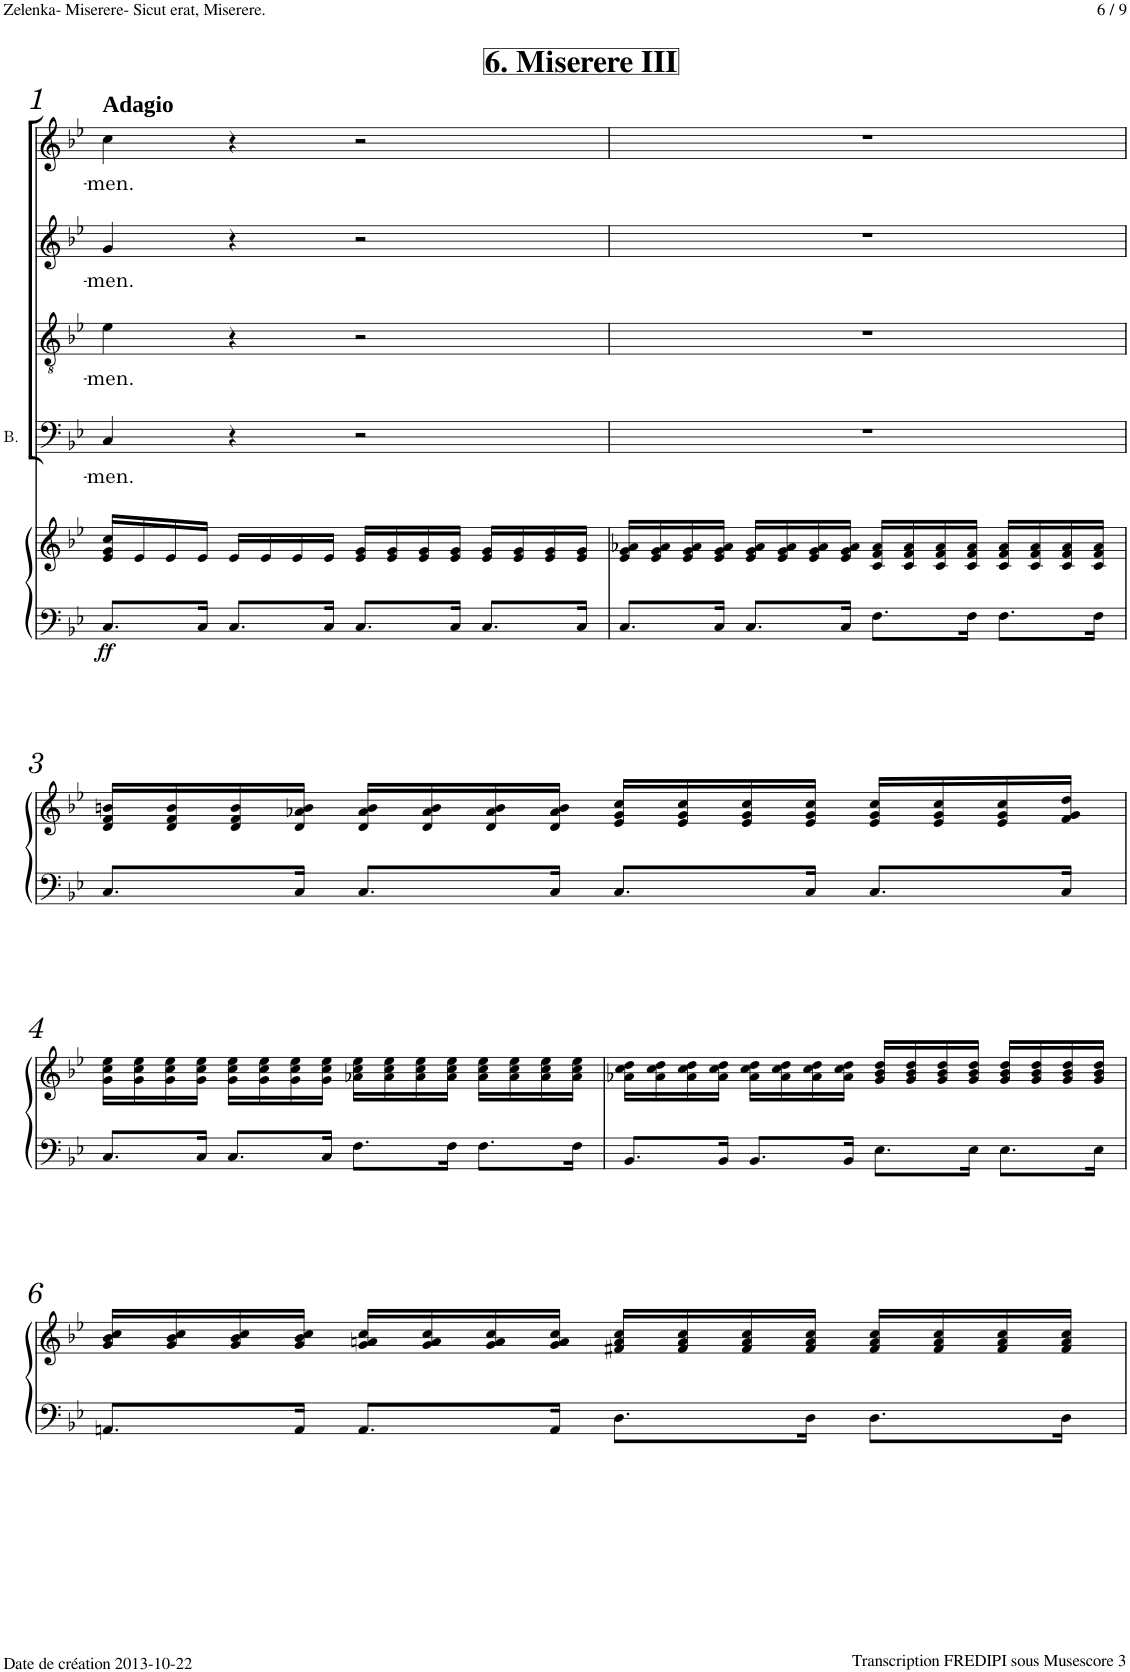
**kern	**kern	**dynam	**kern	**text	**kern	**text	**kern	**text	**kern	**text
*part5	*part5	*part5	*part4	*part4	*part3	*part3	*part2	*part2	*part1	*part1
*staff6	*staff5	*staff5/6	*staff4	*staff4	*staff3	*staff3	*staff2	*staff2	*staff1	*staff1
*I"Piano	*	*	*I"Basse	*	*I"Ténor	*	*I"Alto	*	*I"Soprano	*
*I'Pno	*	*	*I'B.	*	*	*	*	*	*	*
!!LO:PB:g=z
*clefF4	*clefG2	*	*clefF4	*	*clefGv2	*	*clefG2	*	*clefG2	*
*k[b-e-]	*k[b-e-]	*	*k[b-e-]	*	*k[b-e-]	*	*k[b-e-]	*	*k[b-e-]	*
*M4/4	*M4/4	*	*M4/4	*	*M4/4	*	*M4/4	*	*M4/4	*
*met(c)	*met(c)	*	*met(c)	*	*met(c)	*	*met(c)	*	*met(c)	*
=1	=1	=1	=1	=1	=1	=1	=1	=1	=1	=1
!	!	!	!	!	!	!	!	!	!LO:TX:a:B:t=Adagio	!
!	!	!LO:DY:b=2	!	!LO:LY:b	!	!LO:LY:b	!	!LO:LY:b	!	!LO:LY:b
8.C/L	16e-/ 16g/ 16cc/LL	ff	4C/	-men.	4e-\	-men.	4g/	-men.	4cc\	-men.
.	16e-/	.	.	.	.	.	.	.	.	.
.	16e-/	.	.	.	.	.	.	.	.	.
16C/Jk	16e-/JJ	.	.	.	.	.	.	.	.	.
8.C/L	16e-/LL	.	4r	.	4r	.	4r	.	4r	.
.	16e-/	.	.	.	.	.	.	.	.	.
.	16e-/	.	.	.	.	.	.	.	.	.
16C/Jk	16e-/JJ	.	.	.	.	.	.	.	.	.
8.C/L	16e-/ 16g/LL	.	2r	.	2r	.	2r	.	2r	.
.	16e-/ 16g/	.	.	.	.	.	.	.	.	.
.	16e-/ 16g/	.	.	.	.	.	.	.	.	.
16C/Jk	16e-/ 16g/JJ	.	.	.	.	.	.	.	.	.
8.C/L	16e-/ 16g/LL	.	.	.	.	.	.	.	.	.
.	16e-/ 16g/	.	.	.	.	.	.	.	.	.
.	16e-/ 16g/	.	.	.	.	.	.	.	.	.
16C/Jk	16e-/ 16g/JJ	.	.	.	.	.	.	.	.	.
=2	=2	=2	=2	=2	=2	=2	=2	=2	=2	=2
8.C/L	16e-/ 16g/ 16a-X/LL	.	1r	.	1r	.	1r	.	1r	.
.	16e-/ 16g/ 16a-/	.	.	.	.	.	.	.	.	.
.	16e-/ 16g/ 16a-/	.	.	.	.	.	.	.	.	.
16C/Jk	16e-/ 16g/ 16a-/JJ	.	.	.	.	.	.	.	.	.
8.C/L	16e-/ 16g/ 16a-/LL	.	.	.	.	.	.	.	.	.
.	16e-/ 16g/ 16a-/	.	.	.	.	.	.	.	.	.
.	16e-/ 16g/ 16a-/	.	.	.	.	.	.	.	.	.
16C/Jk	16e-/ 16g/ 16a-/JJ	.	.	.	.	.	.	.	.	.
8.F\L	16c/ 16f/ 16a-/LL	.	.	.	.	.	.	.	.	.
.	16c/ 16f/ 16a-/	.	.	.	.	.	.	.	.	.
.	16c/ 16f/ 16a-/	.	.	.	.	.	.	.	.	.
16F\Jk	16c/ 16f/ 16a-/JJ	.	.	.	.	.	.	.	.	.
8.F\L	16c/ 16f/ 16a-/LL	.	.	.	.	.	.	.	.	.
.	16c/ 16f/ 16a-/	.	.	.	.	.	.	.	.	.
.	16c/ 16f/ 16a-/	.	.	.	.	.	.	.	.	.
16F\Jk	16c/ 16f/ 16a-/JJ	.	.	.	.	.	.	.	.	.
!!LO:LB:g=z
=3	=3	=3	=3	=3	=3	=3	=3	=3	=3	=3
8.C/L	16d/ 16f/ 16bn/LL	.	1r	.	1r	.	1r	.	1r	.
.	16d/ 16f/ 16b/	.	.	.	.	.	.	.	.	.
.	16d/ 16f/ 16b/	.	.	.	.	.	.	.	.	.
16C/Jk	16d/ 16a-X/ 16b/JJ	.	.	.	.	.	.	.	.	.
8.C/L	16d/ 16a-/ 16b/LL	.	.	.	.	.	.	.	.	.
.	16d/ 16a-/ 16b/	.	.	.	.	.	.	.	.	.
.	16d/ 16a-/ 16b/	.	.	.	.	.	.	.	.	.
16C/Jk	16d/ 16a-/ 16b/JJ	.	.	.	.	.	.	.	.	.
8.C/L	16e-/ 16g/ 16cc/LL	.	.	.	.	.	.	.	.	.
.	16e-/ 16g/ 16cc/	.	.	.	.	.	.	.	.	.
.	16e-/ 16g/ 16cc/	.	.	.	.	.	.	.	.	.
16C/Jk	16e-/ 16g/ 16cc/JJ	.	.	.	.	.	.	.	.	.
8.C/L	16e-/ 16g/ 16cc/LL	.	.	.	.	.	.	.	.	.
.	16e-/ 16g/ 16cc/	.	.	.	.	.	.	.	.	.
.	16e-/ 16g/ 16cc/	.	.	.	.	.	.	.	.	.
16C/Jk	16f/ 16g/ 16dd/JJ	.	.	.	.	.	.	.	.	.
!!LO:LB:g=z
=4	=4	=4	=4	=4	=4	=4	=4	=4	=4	=4
8.C/L	16g\ 16cc\ 16ee-\LL	.	1r	.	1r	.	1r	.	1r	.
.	16g\ 16cc\ 16ee-\	.	.	.	.	.	.	.	.	.
.	16g\ 16cc\ 16ee-\	.	.	.	.	.	.	.	.	.
16C/Jk	16g\ 16cc\ 16ee-\JJ	.	.	.	.	.	.	.	.	.
8.C/L	16g\ 16cc\ 16ee-\LL	.	.	.	.	.	.	.	.	.
.	16g\ 16cc\ 16ee-\	.	.	.	.	.	.	.	.	.
.	16g\ 16cc\ 16ee-\	.	.	.	.	.	.	.	.	.
16C/Jk	16g\ 16cc\ 16ee-\JJ	.	.	.	.	.	.	.	.	.
8.F\L	16a-X\ 16cc\ 16ee-\LL	.	.	.	.	.	.	.	.	.
.	16a-\ 16cc\ 16ee-\	.	.	.	.	.	.	.	.	.
.	16a-\ 16cc\ 16ee-\	.	.	.	.	.	.	.	.	.
16F\Jk	16a-\ 16cc\ 16ee-\JJ	.	.	.	.	.	.	.	.	.
8.F\L	16a-\ 16cc\ 16ee-\LL	.	.	.	.	.	.	.	.	.
.	16a-\ 16cc\ 16ee-\	.	.	.	.	.	.	.	.	.
.	16a-\ 16cc\ 16ee-\	.	.	.	.	.	.	.	.	.
16F\Jk	16a-\ 16cc\ 16ee-\JJ	.	.	.	.	.	.	.	.	.
=5	=5	=5	=5	=5	=5	=5	=5	=5	=5	=5
8.BB-/L	16a-X\ 16cc\ 16dd\LL	.	1r	.	1r	.	1r	.	1r	.
.	16a-\ 16cc\ 16dd\	.	.	.	.	.	.	.	.	.
.	16a-\ 16cc\ 16dd\	.	.	.	.	.	.	.	.	.
16BB-/Jk	16a-\ 16cc\ 16dd\JJ	.	.	.	.	.	.	.	.	.
8.BB-/L	16a-\ 16cc\ 16dd\LL	.	.	.	.	.	.	.	.	.
.	16a-\ 16cc\ 16dd\	.	.	.	.	.	.	.	.	.
.	16a-\ 16cc\ 16dd\	.	.	.	.	.	.	.	.	.
16BB-/Jk	16a-\ 16cc\ 16dd\JJ	.	.	.	.	.	.	.	.	.
8.E-\L	16g/ 16b-/ 16dd/LL	.	.	.	.	.	.	.	.	.
.	16g/ 16b-/ 16dd/	.	.	.	.	.	.	.	.	.
.	16g/ 16b-/ 16dd/	.	.	.	.	.	.	.	.	.
16E-\Jk	16g/ 16b-/ 16dd/JJ	.	.	.	.	.	.	.	.	.
8.E-\L	16g/ 16b-/ 16dd/LL	.	.	.	.	.	.	.	.	.
.	16g/ 16b-/ 16dd/	.	.	.	.	.	.	.	.	.
.	16g/ 16b-/ 16dd/	.	.	.	.	.	.	.	.	.
16E-\Jk	16g/ 16b-/ 16dd/JJ	.	.	.	.	.	.	.	.	.
!!LO:LB:g=z
=6	=6	=6	=6	=6	=6	=6	=6	=6	=6	=6
8.AAn/L	16g/ 16b-/ 16cc/LL	.	1r	.	1r	.	1r	.	1r	.
.	16g/ 16b-/ 16cc/	.	.	.	.	.	.	.	.	.
.	16g/ 16b-/ 16cc/	.	.	.	.	.	.	.	.	.
16AA/Jk	16g/ 16b-/ 16cc/JJ	.	.	.	.	.	.	.	.	.
8.AA/L	16g/ 16an/ 16cc/LL	.	.	.	.	.	.	.	.	.
.	16g/ 16a/ 16cc/	.	.	.	.	.	.	.	.	.
.	16g/ 16a/ 16cc/	.	.	.	.	.	.	.	.	.
16AA/Jk	16g/ 16a/ 16cc/JJ	.	.	.	.	.	.	.	.	.
8.D\L	16f#X/ 16a/ 16cc/LL	.	.	.	.	.	.	.	.	.
.	16f#/ 16a/ 16cc/	.	.	.	.	.	.	.	.	.
.	16f#/ 16a/ 16cc/	.	.	.	.	.	.	.	.	.
16D\Jk	16f#/ 16a/ 16cc/JJ	.	.	.	.	.	.	.	.	.
8.D\L	16f#/ 16a/ 16cc/LL	.	.	.	.	.	.	.	.	.
.	16f#/ 16a/ 16cc/	.	.	.	.	.	.	.	.	.
.	16f#/ 16a/ 16cc/	.	.	.	.	.	.	.	.	.
16D\Jk	16f#/ 16a/ 16cc/JJ	.	.	.	.	.	.	.	.	.
=	=	=	=	=	=	=	=	=	=	=
*-	*-	*-	*-	*-	*-	*-	*-	*-	*-	*-
